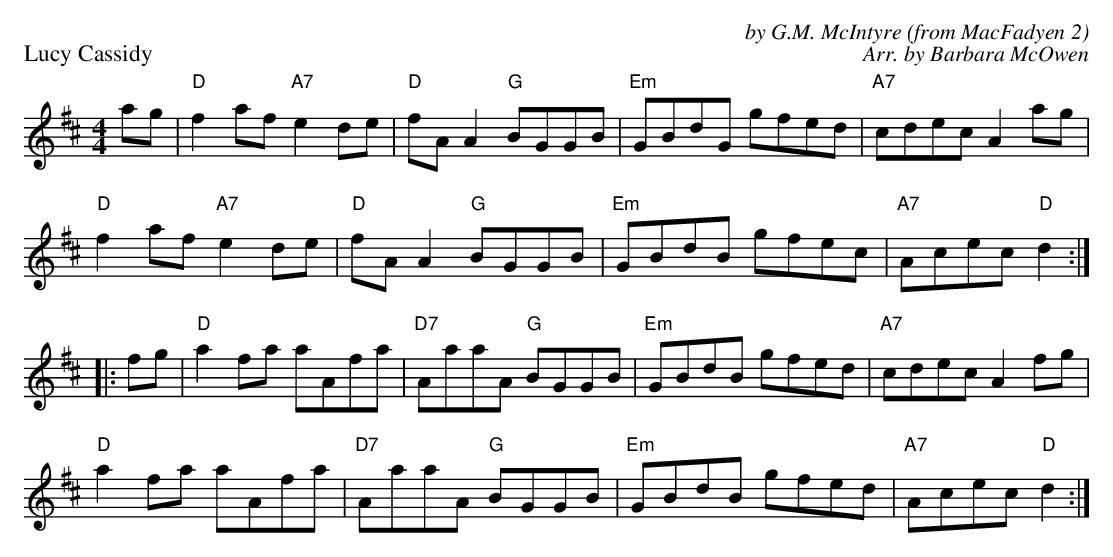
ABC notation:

X:1
P: Lucy Cassidy
C: by G.M. McIntyre (from MacFadyen 2)
C: Arr. by Barbara McOwen
M: 4/4
L: 1/8
K: D
ag |\
"D"f2af "A7"e2de | "D"fAA2 "G"BGGB | "Em"GBdG gfed | "A7"cdec  A2ag |
"D"f2af "A7"e2de | "D"fAA2 "G"BGGB | "Em"GBdB gfec | "A7"Acec "D"d2 :|
|: fg |\
"D"a2fa aAfa | "D7"AaaA "G"BGGB | "Em"GBdB gfed | "A7"cdec  A2fg |
"D"a2fa aAfa | "D7"AaaA "G"BGGB | "Em"GBdB gfed | "A7"Acec "D"d2 :|
